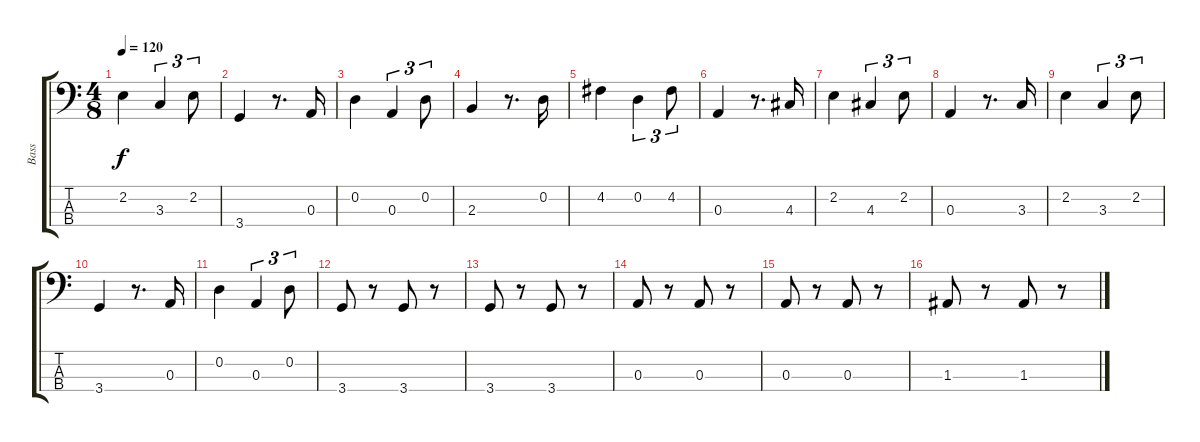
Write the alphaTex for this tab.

\track ("Bass" "Bass") {instrument electricbassfinger}
\staff {score tabs}
\tuning (G2 D2 A1 E1) {hide}
\ts (4 8)
\tempo 120
\clef f4
\ks c
2.2.4{dy f} 3.3.4{tu (3 2)} 2.2.8{tu (3 2)} |
3.4.4 r.8{d} 0.3.16 |
0.2.4 0.3.4{tu (3 2)} 0.2.8{tu (3 2)} |
2.3.4 r.8{d} 0.2.16 |
4.2.4 0.2.4{tu (3 2)} 4.2.8{tu (3 2)} |
0.3.4 r.8{d} 4.3.16 |
2.2.4 4.3.4{tu (3 2)} 2.2.8{tu (3 2)} |
0.3.4 r.8{d} 3.3.16 |
2.2.4 3.3.4{tu (3 2)} 2.2.8{tu (3 2)} |
3.4.4 r.8{d} 0.3.16 |
0.2.4 0.3.4{tu (3 2)} 0.2.8{tu (3 2)} |
3.4.8 r.8 3.4.8 r.8 |
3.4.8 r.8 3.4.8 r.8 |
0.3.8 r.8 0.3.8 r.8 |
0.3.8 r.8 0.3.8 r.8 |
1.3.8 r.8 1.3.8 r.8
